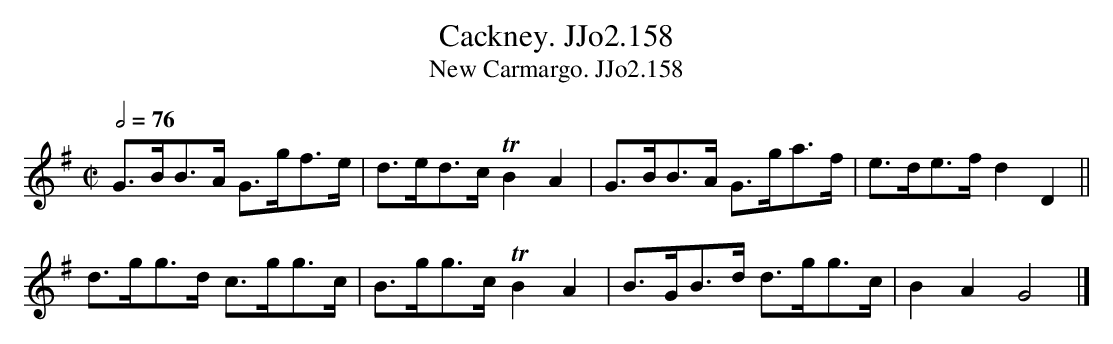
X:1
T:Cackney. JJo2.158
T:New Carmargo. JJo2.158
M:C|
L:1/8
Q:1/2=76
K:G
G>BB>A G>gf>e|d>ed>c TB2A2|G>BB>A G>ga>f|e>de>fd2D2||
d>gg>d c>gg>c|B>gg>cTB2A2|B>GB>d d>gg>c|B2A2G4|]
